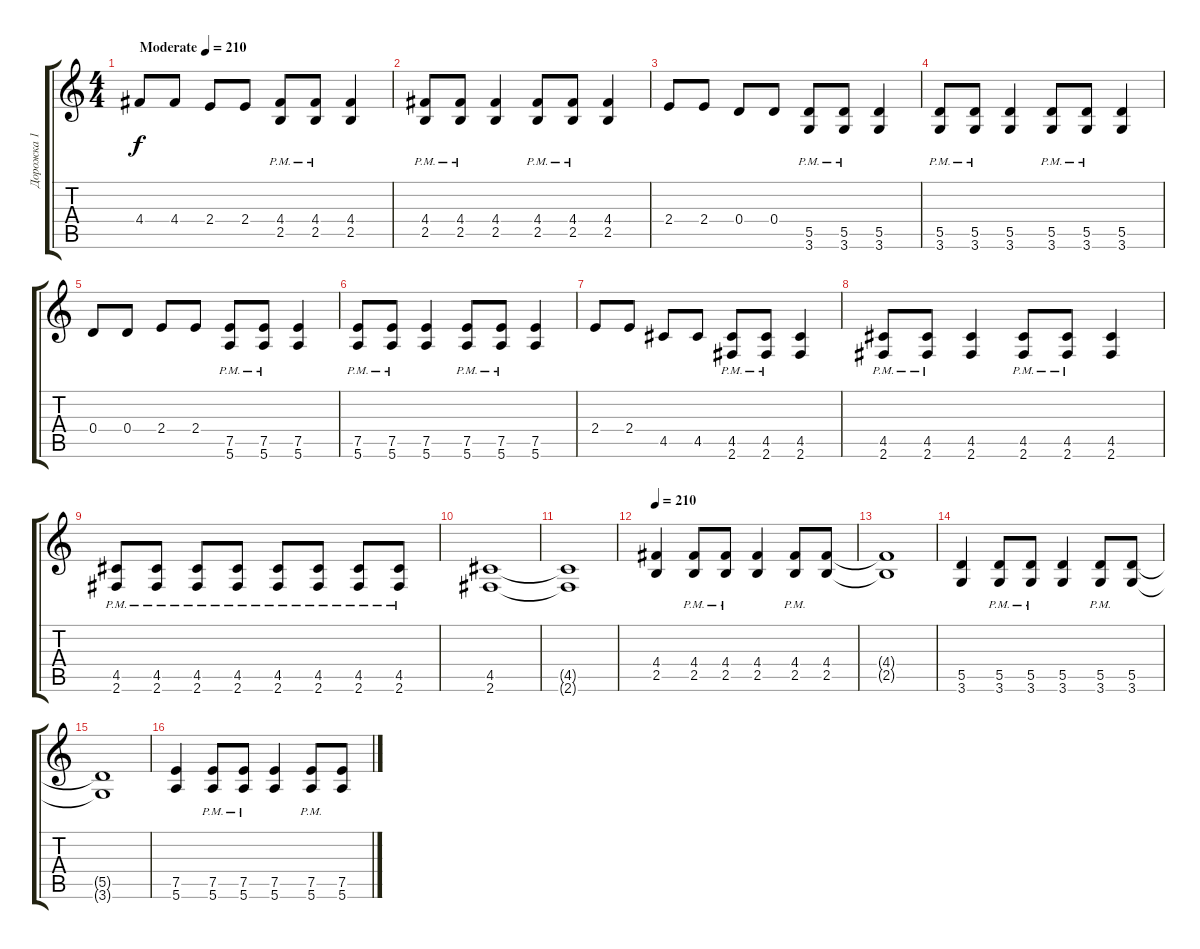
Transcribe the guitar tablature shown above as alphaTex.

\track ("Дорожка 1" "Дорожка 1") {instrument distortionguitar}
\staff {score tabs}
\tuning (E4 B3 G3 D3 A2 E2) {hide}
\ts (4 4)
\tempo (210 "Moderate")
\tempo 150
\tempo (210 "Moderate")
\clef g2
\ks c
4.4.8{dy f instrument distortionguitar} 4.4.8 2.4.8 2.4.8 (4.4{pm} 2.5{pm}).8 (4.4{pm} 2.5{pm}).8 (4.4 2.5).4 |
(4.4{pm} 2.5{pm}).8 (4.4{pm} 2.5{pm}).8 (4.4 2.5).4 (4.4{pm} 2.5{pm}).8 (4.4{pm} 2.5{pm}).8 (4.4 2.5).4 |
2.4.8 2.4.8 0.4.8 0.4.8 (5.5{pm} 3.6{pm}).8 (5.5{pm} 3.6{pm}).8 (5.5 3.6).4 |
(5.5{pm} 3.6{pm}).8 (5.5{pm} 3.6{pm}).8 (5.5 3.6).4 (5.5{pm} 3.6{pm}).8 (5.5{pm} 3.6{pm}).8 (5.5 3.6).4 |
0.4.8 0.4.8 2.4.8 2.4.8 (7.5{pm} 5.6{pm}).8 (7.5{pm} 5.6{pm}).8 (7.5 5.6).4 |
(7.5{pm} 5.6{pm}).8 (7.5{pm} 5.6{pm}).8 (7.5 5.6).4 (7.5{pm} 5.6{pm}).8 (7.5{pm} 5.6{pm}).8 (7.5 5.6).4 |
2.4.8 2.4.8 4.5.8 4.5.8 (4.5{pm} 2.6{pm}).8 (4.5{pm} 2.6{pm}).8 (4.5 2.6).4 |
(4.5{pm} 2.6{pm}).8 (4.5{pm} 2.6{pm}).8 (4.5 2.6).4 (4.5{pm} 2.6{pm}).8 (4.5{pm} 2.6{pm}).8 (4.5 2.6).4 |
(4.5{pm} 2.6{pm}).8 (4.5{pm} 2.6{pm}).8 (4.5{pm} 2.6{pm}).8 (4.5{pm} 2.6{pm}).8 (4.5{pm} 2.6{pm}).8 (4.5{pm} 2.6{pm}).8 (4.5{pm} 2.6{pm}).8 (4.5{pm} 2.6{pm}).8 |
(4.5 2.6).1 |
(4.5{t} 2.6{t}).1 |
\tempo 210
(4.4 2.5).4 (4.4{pm} 2.5{pm}).8 (4.4{pm} 2.5{pm}).8 (4.4 2.5).4 (4.4{pm} 2.5{pm}).8 (4.4 2.5).8 |
(4.4{t} 2.5{t}).1 |
(5.5 3.6).4 (5.5{pm} 3.6{pm}).8 (5.5{pm} 3.6{pm}).8 (5.5 3.6).4 (5.5{pm} 3.6{pm}).8 (5.5 3.6).8 |
(5.5{t} 3.6{t}).1 |
(7.5 5.6).4 (7.5{pm} 5.6{pm}).8 (7.5{pm} 5.6{pm}).8 (7.5 5.6).4 (7.5{pm} 5.6{pm}).8 (7.5 5.6).8
